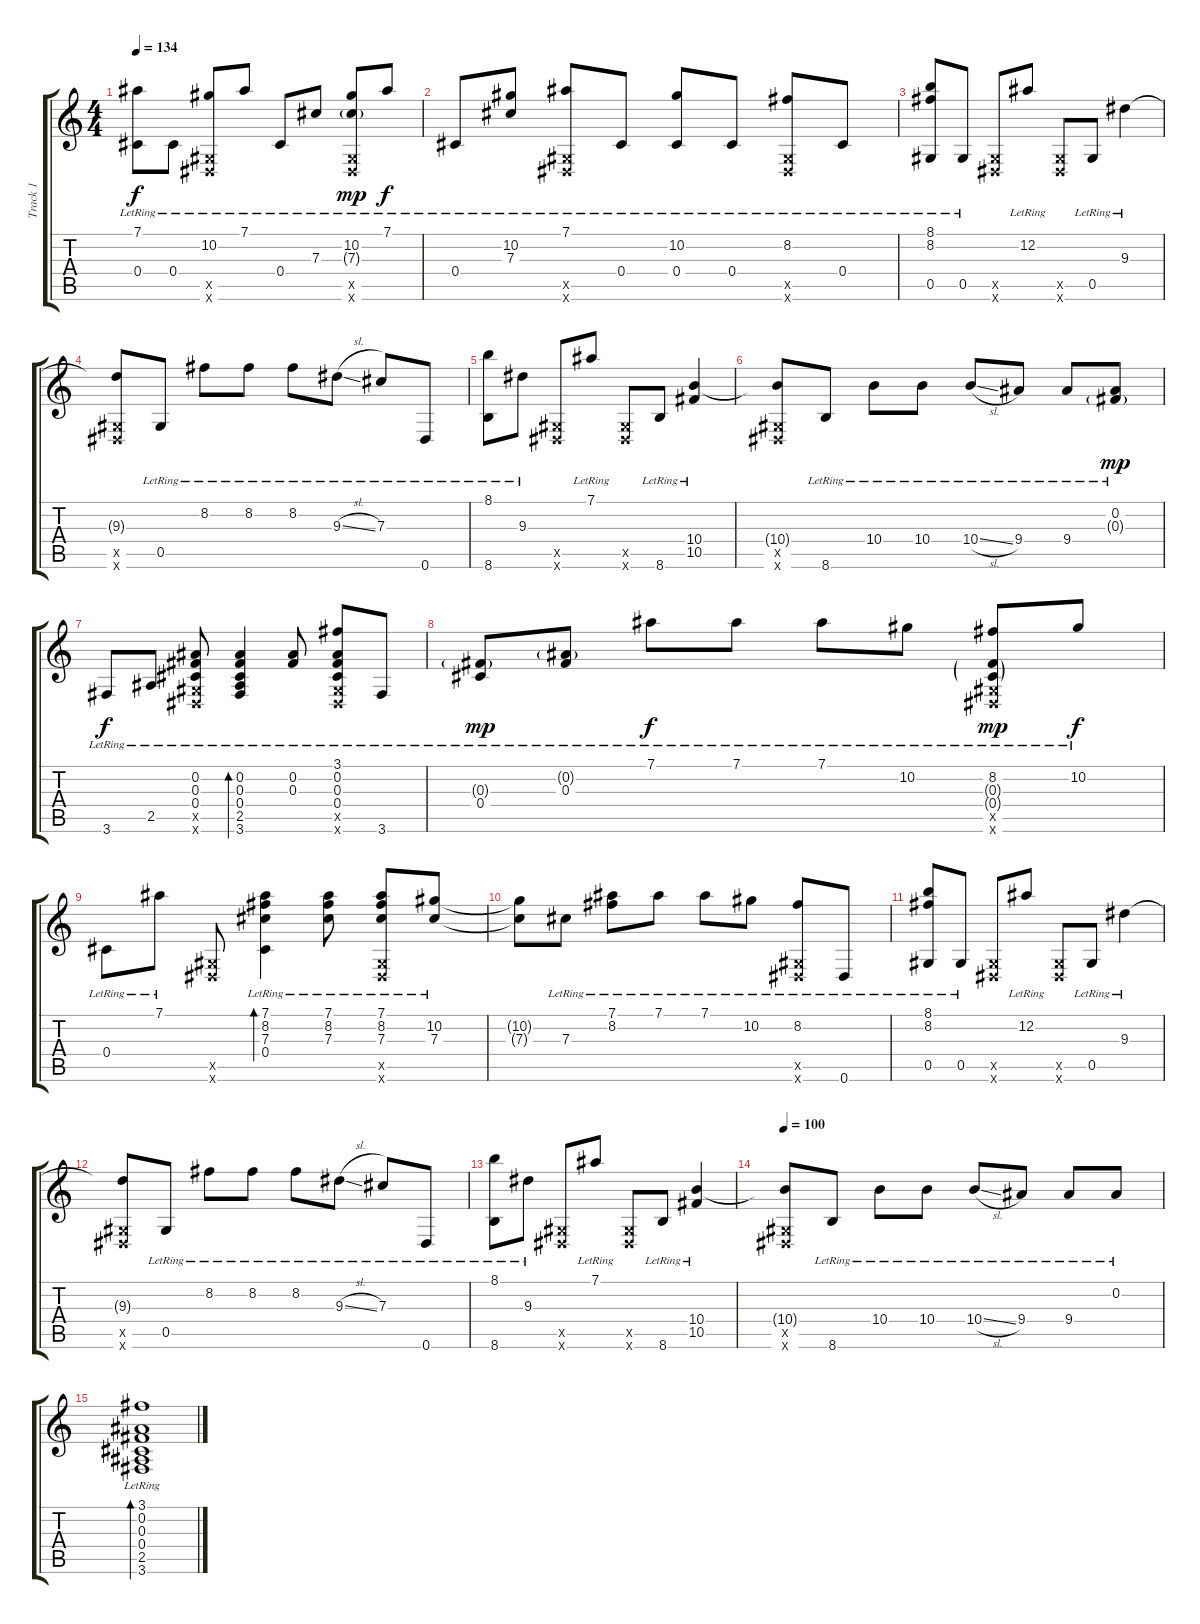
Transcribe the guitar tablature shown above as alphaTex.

\track ("Track 1" "Track 1") {instrument acousticguitarsteel}
\staff {score tabs}
\tuning (Eb4 Bb3 Gb3 Db3 Ab2 Eb2) {hide}
\ts (4 4)
\tempo 134
\clef g2
\ks c
(7.1{lr} 0.4{lr}).8{dy f} 0.4{lr}.8 (10.2{lr} 0.5{x} 0.6{x}).8 7.1{lr}.8 0.4{lr}.8 7.3{lr}.8 (10.2{lr} 7.3{g lr} 0.5{x} 0.6{x}).8{dy mp} 7.1{lr}.8{dy f} |
0.4{lr}.8 (10.2{lr} 7.3{lr}).8 (7.1{lr} 0.5{x} 0.6{x}).8 0.4{lr}.8 (10.2{lr} 0.4{lr}).8 0.4{lr}.8 (8.2{lr} 0.5{x} 0.6{x}).8 0.4{lr}.8 |
(8.1{lr} 8.2{lr} 0.5{lr}).8 0.5{lr}.8 (0.5{x} 0.6{x}).8 12.2{lr}.8 (0.5{x} 0.6{x}).8 0.5{lr}.8 9.3{lr}.4 |
(9.3{t} 0.5{x} 0.6{x}).8 0.5{lr}.8 8.2{lr}.8 8.2{lr}.8 8.2{lr}.8 9.3{sl lr}.8 7.3{lr}.8 0.6{lr}.8 |
(8.1{lr} 8.6{lr}).8 9.3{lr}.8 (0.5{x} 0.6{x}).8 7.1{lr}.8 (0.5{x} 0.6{x}).8 8.6{lr}.8 (10.4{lr} 10.5{lr}).4 |
(10.4{t} 0.5{x} 0.6{x}).8 8.6{lr}.8 10.4{lr}.8 10.4{lr}.8 10.4{sl lr}.8 9.4{lr}.8 9.4{lr}.8 (0.2{lr} 0.3{g lr}).8{dy mp} |
3.6{lr}.8{dy f} 2.5{lr}.8 (0.2{lr} 0.3{lr} 0.4{lr} 0.5{x} 0.6{x}).8 (0.2{lr} 0.3{lr} 0.4{lr} 2.5{lr} 3.6{lr}).4{bd 120} (0.2{lr} 0.3{lr}).8 (3.1{lr} 0.2{lr} 0.3{lr} 0.4{lr} 0.5{x} 0.6{x}).8 3.6{lr}.8 |
(0.3{g lr} 0.4{lr}).8{dy mp} (0.2{g lr} 0.3{lr}).8 7.1{lr}.8{dy f} 7.1{lr}.8 7.1{lr}.8 10.2{lr}.8 (8.2{lr} 0.3{g lr} 0.4{g lr} 0.5{x} 0.6{x}).8{dy mp} 10.2{lr}.8{dy f} |
0.4{lr}.8 7.1{lr}.8 (0.5{x} 0.6{x}).8 (7.1{lr} 8.2{lr} 7.3{lr} 0.4{lr}).4{bd 120} (7.1{lr} 8.2{lr} 7.3{lr}).8 (7.1{lr} 8.2{lr} 7.3{lr} 0.5{x} 0.6{x}).8 (10.2{lr} 7.3{lr}).8 |
(10.2{t} 7.3{t}).8 7.3{lr}.8 (7.1{lr} 8.2{lr}).8 7.1{lr}.8 7.1{lr}.8 10.2{lr}.8 (8.2{lr} 0.5{x} 0.6{x}).8 0.6{lr}.8 |
(8.1{lr} 8.2{lr} 0.5{lr}).8 0.5{lr}.8 (0.5{x} 0.6{x}).8 12.2{lr}.8 (0.5{x} 0.6{x}).8 0.5{lr}.8 9.3{lr}.4 |
(9.3{t} 0.5{x} 0.6{x}).8 0.5{lr}.8 8.2{lr}.8 8.2{lr}.8 8.2{lr}.8 9.3{sl lr}.8 7.3{lr}.8 0.6{lr}.8 |
(8.1{lr} 8.6{lr}).8 9.3{lr}.8 (0.5{x} 0.6{x}).8 7.1{lr}.8 (0.5{x} 0.6{x}).8 8.6{lr}.8 (10.4{lr} 10.5{lr}).4 |
\tempo 100
(10.4{t} 0.5{x} 0.6{x}).8 8.6{lr}.8 10.4{lr}.8 10.4{lr}.8 10.4{sl lr}.8 9.4{lr}.8 9.4{lr}.8 0.2{lr}.8 |
(3.1{lr} 0.2{lr} 0.3{lr} 0.4{lr} 2.5{lr} 3.6{lr}).1{bd 480}
